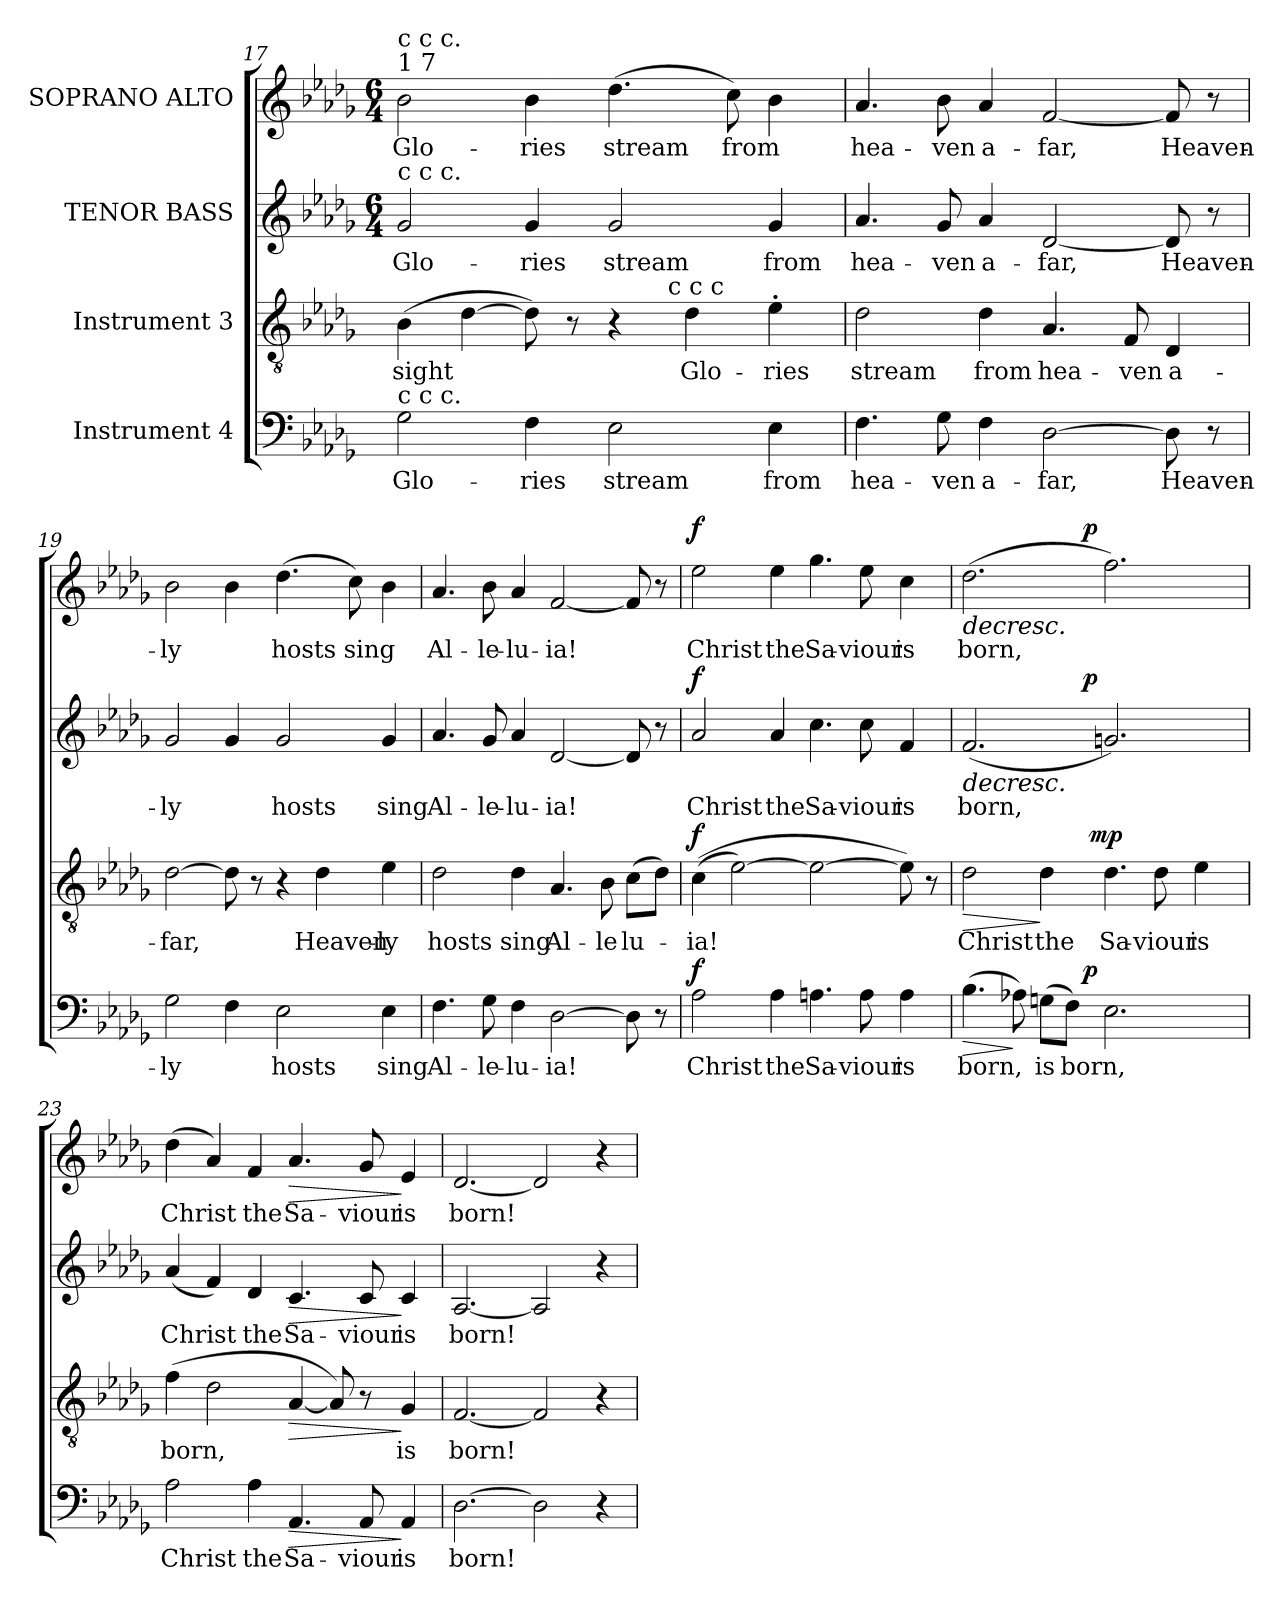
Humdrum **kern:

**kern	**text	**dynam	**kern	**text	**dynam	**kern	**text	**dynam	**kern	**text	**dynam
*part4	*part4	*part4	*part3	*part3	*part3	*part2	*part2	*part2	*part1	*part1	*part1
*staff4	*staff4	*staff4	*staff3	*staff3	*staff3	*staff2	*staff2	*staff2	*staff1	*staff1	*staff1
*I"Instrument 4	*	*	*I"Instrument 3	*	*	*I"TENOR  BASS	*	*	*I"SOPRANO  ALTO	*	*
!!LO:LB:g=z
*clefF4	*	*	*clefGv2	*	*	*clefG2	*	*	*clefG2	*	*
*k[b-e-a-d-g-]	*	*	*k[b-e-a-d-g-]	*	*	*k[b-e-a-d-g-]	*	*	*k[b-e-a-d-g-]	*	*
*D-:	*	*	*D-:	*	*	*D-:	*	*	*D-:	*	*
*	*	*	*	*	*	*M6/4	*	*	*M6/4	*	*
=17	=17	=17	=17	=17	=17	=17	=17	=17	=17	=17	=17
!	!	!	!	!	!	!	!	!	!LO:TX:a:t=1 7	!	!
!	!	!	!	!	!	!	!	!	!LO:TX:a:t=c c c.	!	!
!	!	!	!	!	!	!LO:TX:a:t=c c c.	!	!	!	!	!
!LO:TX:a:t=c c c.	!	!	!	!	!	!	!	!	!	!	!
!	!LO:LY:b:cj	!	!	!LO:LY:b	!	!	!LO:LY:b:cj	!	!	!LO:LY:b:cj	!
*	*	*	*^	*	*	*	*	*	*	*	*
2G-\	Glo-	.	(>4B-\	2ryy	sight	.	2g-/	Glo-	.	2b-\	Glo-	.
.	.	.	[>4d-\	.	.	.	.	.	.	.	.	.
!	!LO:LY:b:cj	!	!	!	!	!	!	!LO:LY:b:cj	!	!	!LO:LY:b:cj	!
4F\	-ries	.	8d-\])	4...ryy	.	.	4g-/	-ries	.	4b-\	-ries	.
.	.	.	8r	.	.	.	.	.	.	.	.	.
!	!LO:LY:b	!	!	!	!	!	!	!LO:LY:b	!	!	!LO:LY:b	!
2E-\	stream	.	4r	.	.	.	2g-/	stream	.	(>4.dd-\	stream	.
!	!	!	!	!LO:TX:a:t=c c c	!	!	!	!	!	!	!	!
.	.	.	.	2ryy	.	.	.	.	.	.	.	.
!	!	!	!	!	!LO:LY:b	!	!	!	!	!	!	!
.	.	.	4d-\	.	Glo-	.	.	.	.	.	.	.
!	!	!	!	!	!	!	!	!	!	!	!LO:LY:b	!
.	.	.	.	.	.	.	.	.	.	8cc\)	from	.
!	!LO:LY:b:cj	!	!	!	!LO:LY:b:rj	!	!	!LO:LY:b:cj	!	!	!	!
4E-\	from	.	4e-'>\	.	-ries	.	4g-/	from	.	4b-\	.	.
.	.	.	.	32ryy	.	.	.	.	.	.	.	.
=18	=18	=18	=18	=18	=18	=18	=18	=18	=18	=18	=18	=18
!	!LO:LY:b:cj	!	!	!	!LO:LY:b	!	!	!LO:LY:b:cj	!	!	!LO:LY:b:cj	!
*	*	*	*v	*v	*	*	*	*	*	*	*	*
4.F\	hea-	.	2d-\	stream	.	4.a-/	hea-	.	4.a-/	hea-	.
!	!LO:LY:b:cj	!	!	!	!	!	!LO:LY:b:cj	!	!	!LO:LY:b:cj	!
8G-\	-ven	.	.	.	.	8g-/	-ven	.	8b-\	-ven	.
!	!LO:LY:b:cj	!	!	!LO:LY:b:cj	!	!	!LO:LY:b:cj	!	!	!LO:LY:b:cj	!
4F\	a-	.	4d-\	from	.	4a-/	a-	.	4a-/	a-	.
!	!LO:LY:b	!	!	!LO:LY:b	!	!	!LO:LY:b	!	!	!LO:LY:b	!
[>2D-\	-far,	.	4.A-/	hea-	.	[<2d-/	-far,	.	[<2f/	-far,	.
!	!	!	!	!LO:LY:b:rj	!	!	!	!	!	!	!
.	.	.	8F/	-ven	.	.	.	.	.	.	.
!	!LO:LY:b	!	!	!LO:LY:b:cj	!	!	!LO:LY:b	!	!	!LO:LY:b	!
8D-\]	Heaven-	.	4D-/	a-	.	8d-/]	Heaven-	.	8f/]	Heaven-	.
8r	.	.	.	.	.	8r	.	.	8r	.	.
=19	=19	=19	=19	=19	=19	=19	=19	=19	=19	=19	=19
!	!LO:LY:b:cj	!	!	!LO:LY:b	!	!	!LO:LY:b:cj	!	!	!LO:LY:b:cj	!
2G-\	-ly	.	[>2d-\	-far,	.	2g-/	-ly	.	2b-\	-ly	.
4F\	.	.	8d-\]	.	.	4g-/	.	.	4b-\	.	.
.	.	.	8r	.	.	.	.	.	.	.	.
!	!LO:LY:b	!	!	!	!	!	!LO:LY:b	!	!	!LO:LY:b	!
2E-\	hosts	.	4r	.	.	2g-/	hosts	.	(>4.dd-\	hosts	.
!	!	!	!	!LO:LY:b:cj	!	!	!	!	!	!	!
.	.	.	4d-\	Heaven-	.	.	.	.	.	.	.
!	!	!	!	!	!	!	!	!	!	!LO:LY:b	!
.	.	.	.	.	.	.	.	.	8cc\)	sing	.
!	!LO:LY:b:cj	!	!	!LO:LY:b:rj	!	!	!LO:LY:b:cj	!	!	!	!
4E-\	sing	.	4e-\	-ly	.	4g-/	sing	.	4b-\	.	.
=20	=20	=20	=20	=20	=20	=20	=20	=20	=20	=20	=20
!	!LO:LY:b:cj	!	!	!LO:LY:b	!	!	!LO:LY:b:cj	!	!	!LO:LY:b:cj	!
4.F\	Al-	.	2d-\	hosts	.	4.a-/	Al-	.	4.a-/	Al-	.
!	!LO:LY:b	!	!	!	!	!	!LO:LY:b	!	!	!LO:LY:b	!
8G-\	-le-	.	.	.	.	8g-/	-le-	.	8b-\	-le-	.
!	!LO:LY:b:rj	!	!	!LO:LY:b:cj	!	!	!LO:LY:b:rj	!	!	!LO:LY:b:rj	!
4F\	-lu-	.	4d-\	sing	.	4a-/	-lu-	.	4a-/	-lu-	.
!	!LO:LY:b:cj	!	!	!LO:LY:b:cj	!	!	!LO:LY:b:cj	!	!	!LO:LY:b:cj	!
[>2D-\	-ia!	.	4.A-/	Al-	.	[<2d-/	-ia!	.	[<2f/	-ia!	.
!	!	!	!	!LO:LY:b:cj	!	!	!	!	!	!	!
.	.	.	8B-\	-le	.	.	.	.	.	.	.
!	!	!	!	!LO:LY:b:cj	!	!	!	!	!	!	!
8D-\]	.	.	(>8c\L	lu-	.	8d-/]	.	.	8f/]	.	.
8r	.	.	8d-\J)	.	.	8r	.	.	8r	.	.
!!LO:LB:g=z
=21	=21	=21	=21	=21	=21	=21	=21	=21	=21	=21	=21
!	!LO:LY:b:cj	!LO:DY:a	!	!LO:LY:b:cj	!LO:DY:a	!	!LO:LY:b:cj	!LO:DY:a	!	!LO:LY:b:cj	!LO:DY:a
2A-\	Christ	f	(>(>4c\	-ia!	f	2a-/	Christ	f	2ee-\	Christ	f
.	.	.	[>2e-\)	.	.	.	.	.	.	.	.
!	!LO:LY:b:cj	!	!	!	!	!	!LO:LY:b:cj	!	!	!LO:LY:b:cj	!
4A-\	the	.	.	.	.	4a-/	the	.	4ee-\	the	.
!	!LO:LY:b	!	!	!	!	!	!LO:LY:b	!	!	!LO:LY:b	!
4.An\	Sa-	.	2e-\_>	.	.	4.cc\	Sa-	.	4.gg-\	Sa-	.
!	!LO:LY:b:cj	!	!	!	!	!	!LO:LY:b:cj	!	!	!LO:LY:b:cj	!
8A\	-viour	.	.	.	.	8cc\	-viour	.	8ee-\	-viour	.
!	!LO:LY:b:cj	!	!	!	!	!	!LO:LY:b:cj	!	!	!LO:LY:b:cj	!
4A\	is	.	8e-\])	.	.	4f/	is	.	4cc\	is	.
.	.	.	8r	.	.	.	.	.	.	.	.
=22	=22	=22	=22	=22	=22	=22	=22	=22	=22	=22	=22
!	!LO:LY:b	!LO:HP:b	!	!LO:LY:b:cj	!LO:HP:b	!	!LO:LY:b	!LO:HP:b	!	!LO:LY:b	!LO:HP:b
*^	*	*	*^	*	*	*^	*	*	*^	*	*
(>4.B-\	2ryy	born,	>	2d-\	2ryy	Christ	>	(<2.f/	2ryy	born,	>	(>2.dd-\	2ryy	born,	>
8A-X\)	.	.	]	.	.	.	.	.	.	.	.	.	.	.	.
!	!	!LO:LY:b:cj	!	!	!	!LO:LY:b:cj	!	!	!	!	!	!	!	!	!
(>8Gn\L	8.ryy	is	.	4d-\	8ryy	the	]	.	8.ryy	.	.	.	8.ryy	.	.
!	!	!LO:LY:b	!	!	!	!	!	!	!	!	!	!	!	!	!
8F\J)	.	born,	.	.	16ryy	.	.	.	.	.	.	.	.	.	.
!	!	!	!LO:DY:a	!	!	!	!	!	!	!	!LO:DY:a	!	!	!	!LO:DY:a
.	2ryy	.	p	.	64ryy	.	.	.	2ryy	.	p	.	2ryy	.	p
!	!	!	!	!	!	!	!LO:DY:a	!	!	!	!	!	!	!	!
.	.	.	.	.	2ryy	.	mp	.	.	.	.	.	.	.	.
!	!	!	!	!	!	!LO:LY:b	!	!	!	!	!	!	!	!	!
2.E-\	.	.	.	4.d-\	.	Sa-	.	2.gn/)	.	.	]	2.ff\)	.	.	]
!	!	!	!	!	!	!LO:LY:b:cj	!	!	!	!	!	!	!	!	!
.	.	.	.	8d-\	.	-viour	.	.	.	.	.	.	.	.	.
.	4ryy	.	.	.	.	.	.	.	4ryy	.	.	.	4ryy	.	.
.	.	.	.	.	4ryy	.	.	.	.	.	.	.	.	.	.
!	!	!	!	!	!	!LO:LY:b:cj	!	!	!	!	!	!	!	!	!
.	.	.	.	4e-\	.	is	.	.	.	.	.	.	.	.	.
.	16ryy	.	.	.	.	.	.	.	16ryy	.	.	.	16ryy	.	.
.	.	.	.	.	32.ryy	.	.	.	.	.	.	.	.	.	.
=23	=23	=23	=23	=23	=23	=23	=23	=23	=23	=23	=23	=23	=23	=23	=23
!	!	!LO:LY:b	!	!	!	!LO:LY:b	!	!	!	!LO:LY:b	!	!	!	!LO:LY:b	!
*v	*v	*	*	*	*	*	*	*v	*v	*	*	*v	*v	*	*
*	*	*	*v	*v	*	*	*	*	*	*	*	*
2A-\	Christ	.	(>4f\	born,	.	(<4a-/	Christ	.	(>4dd-\	Christ	.
.	.	.	2d-\	.	.	4f/)	.	.	4a-/)	.	.
!	!LO:LY:b:cj	!	!	!	!	!	!LO:LY:b:cj	!	!	!LO:LY:b:cj	!
4A-\	the	.	.	.	.	4d-/	the	.	4f/	the	.
!	!LO:LY:b:cj	!LO:HP:b	!	!	!LO:HP:b	!	!LO:LY:b:cj	!LO:HP:b	!	!LO:LY:b:cj	!LO:HP:b
4.AA-/	Sa-	>	[<4A-/	.	>	4.c/	Sa-	>	4.a-/	Sa-	>
.	.	.	8A-/])	.	.	.	.	.	.	.	.
!	!LO:LY:b:cj	!	!	!	!	!	!LO:LY:b:cj	!	!	!LO:LY:b:cj	!
8AA-/	-viour	.	8r	.	.	8c/	-viour	.	8g-/	-viour	.
!	!LO:LY:b:cj	!	!	!LO:LY:b:cj	!	!	!LO:LY:b:cj	!	!	!LO:LY:b:cj	!
4AA-/	is	]	4G-/	is	]	4c/	is	]	4e-/	is	]
=24	=24	=24	=24	=24	=24	=24	=24	=24	=24	=24	=24
!	!LO:LY:b	!	!	!LO:LY:b	!	!	!LO:LY:b	!	!	!LO:LY:b	!
[>2.D-\	born!	.	[<2.F/	born!	.	[<2.A-/	born!	.	[<2.d-/	born!	.
2D-\]	.	.	2F/]	.	.	2A-/]	.	.	2d-/]	.	.
4r	.	.	4r	.	.	4r	.	.	4r	.	.
=	=	=	=	=	=	=	=	=	=	=	=
*-	*-	*-	*-	*-	*-	*-	*-	*-	*-	*-	*-
